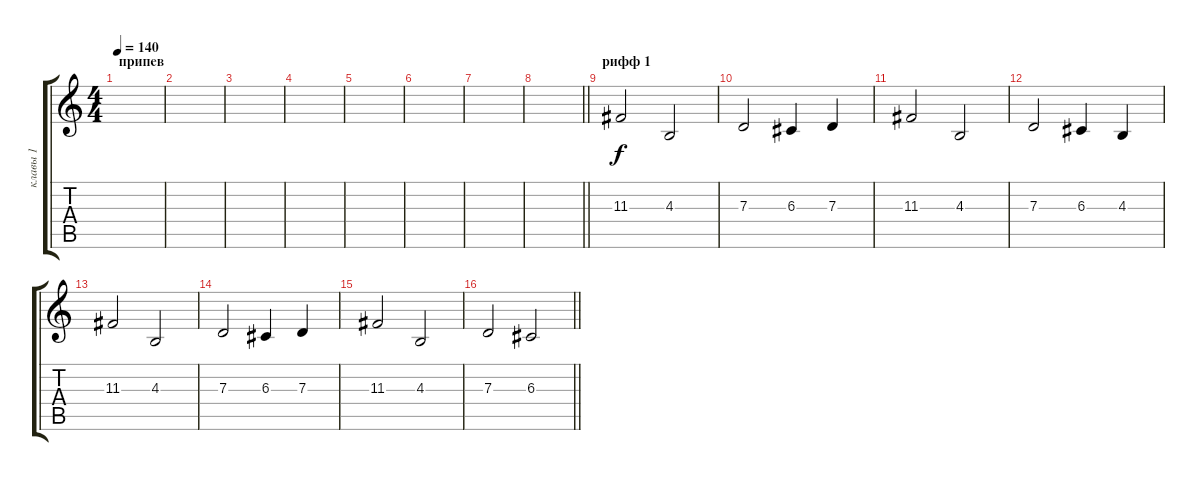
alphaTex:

\track ("клавы 1" "клавы 1") {instrument flute}
\staff {score tabs}
\tuning (E4 B3 G3 D3 A2 E2) {hide}
\ts (4 4)
\section ("" "припев")
\tempo 140
\clef g2
\ks c
|
|
|
|
|
|
|
\barLineRight lightlight
|
\section ("" "рифф 1")
11.3.2 4.3.2 |
7.3.2 6.3.4 7.3.4 |
11.3.2 4.3.2 |
7.3.2 6.3.4 4.3.4 |
11.3.2 4.3.2 |
7.3.2 6.3.4 7.3.4 |
11.3.2 4.3.2 |
\barLineRight lightlight
7.3.2 6.3.2
